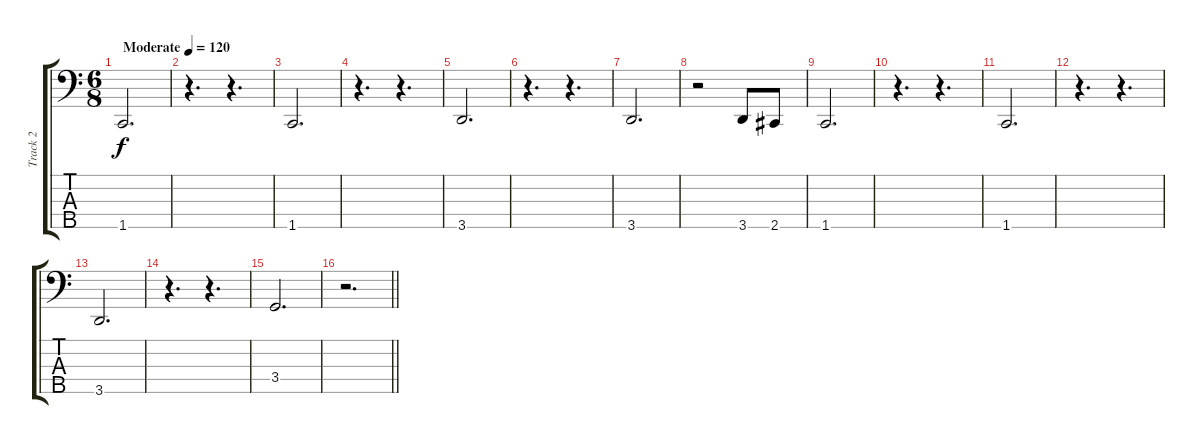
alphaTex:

\track ("Track 2" "Track 2") {instrument acousticbass}
\staff {score tabs}
\tuning (G2 D2 A1 E1 B0) {hide}
\ts (6 8)
\tempo (120 "Moderate")
\clef f4
\ks c
1.5.2{d dy f instrument acousticbass} |
r.4{d} r.4{d} |
1.5.2{d} |
r.4{d} r.4{d} |
3.5.2{d} |
r.4{d} r.4{d} |
3.5.2{d} |
r.2 3.5.8 2.5.8 |
1.5.2{d} |
r.4{d} r.4{d} |
1.5.2{d} |
r.4{d} r.4{d} |
3.5.2{d} |
r.4{d} r.4{d} |
3.4.2{d} |
\barLineRight lightlight
r.2{d}
